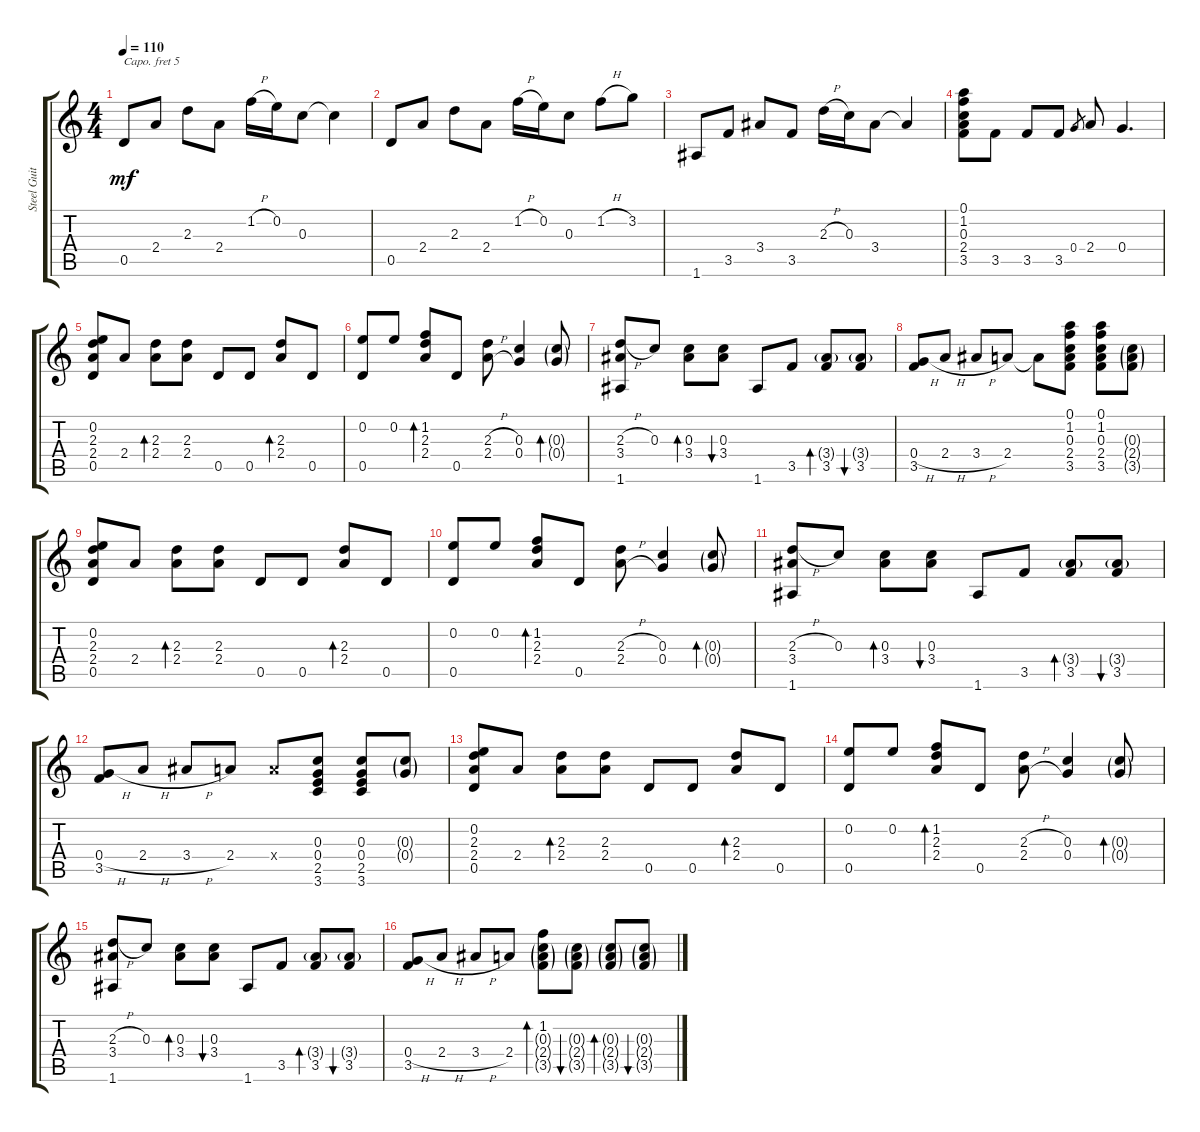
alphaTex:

\track ("Steel Guitar" "Steel Guit") {instrument acousticguitarsteel}
\staff {score tabs}
\capo 5
\tuning (E4 B3 G3 D3 A2 E2) {hide}
\ts (4 4)
\tempo 110
\clef g2
\ks c
0.5.8{dy mf instrument acousticguitarsteel} 2.4.8 2.3.8 2.4.8 1.2{h}.16 0.2.16 0.3.8 0.3{t}.4 |
0.5.8 2.4.8 2.3.8 2.4.8 1.2{h}.16 0.2.16 0.3.8 1.2{h}.8 3.2.8 |
1.6.8 3.5.8 3.4.8 3.5.8 2.3{h}.16 0.3.16 3.4.8 3.4{t}.4 |
(0.1 1.2 0.3 2.4 3.5).8 3.5.8 3.5.8 3.5.8 0.4.8{gr} 2.4.8 0.4.4{d} |
(0.2 2.3 2.4 0.5).8 2.4.8 (2.3 2.4).8{bd 30} (2.3 2.4).8 0.5.8 0.5.8 (2.3 2.4).8{bd 30} 0.5.8 |
(0.2 0.5).8 0.2.8 (1.2 2.3 2.4).8{bd 30} 0.5.8 (2.3{h} 2.4{h}).8 (0.3 0.4).4 (0.3{g} 0.4{g}).8{bd 30} |
(2.3{h} 3.4 1.6).8 0.3.8 (0.3 3.4).8{bd 30} (0.3 3.4).8{bu 30} 1.6.8 3.5.8 (3.4{g} 3.5).8{bd 30} (3.4{g} 3.5).8{bu 30} |
(0.4{h} 3.5).8 2.4{h}.8 3.4{h}.8 2.4.8 2.4{t}.8 (0.1 1.2 0.3 2.4 3.5).8 (0.1 1.2 0.3 2.4 3.5).8 (0.3{g} 2.4{g} 3.5{g}).8 |
(0.2 2.3 2.4 0.5).8 2.4.8 (2.3 2.4).8{bd 30} (2.3 2.4).8 0.5.8 0.5.8 (2.3 2.4).8{bd 30} 0.5.8 |
(0.2 0.5).8 0.2.8 (1.2 2.3 2.4).8{bd 30} 0.5.8 (2.3{h} 2.4{h}).8 (0.3 0.4).4 (0.3{g} 0.4{g}).8{bd 30} |
(2.3{h} 3.4 1.6).8 0.3.8 (0.3 3.4).8{bd 30} (0.3 3.4).8{bu 30} 1.6.8 3.5.8 (3.4{g} 3.5).8{bd 30} (3.4{g} 3.5).8{bu 30} |
(0.4{h} 3.5).8 2.4{h}.8 3.4{h}.8 2.4.8 2.4{x}.8 (0.3 0.4 2.5 3.6).8 (0.3 0.4 2.5 3.6).8 (0.3{g} 0.4{g}).8 |
(0.2 2.3 2.4 0.5).8 2.4.8 (2.3 2.4).8{bd 30} (2.3 2.4).8 0.5.8 0.5.8 (2.3 2.4).8{bd 30} 0.5.8 |
(0.2 0.5).8 0.2.8 (1.2 2.3 2.4).8{bd 30} 0.5.8 (2.3{h} 2.4{h}).8 (0.3 0.4).4 (0.3{g} 0.4{g}).8{bd 30} |
(2.3{h} 3.4 1.6).8 0.3.8 (0.3 3.4).8{bd 30} (0.3 3.4).8{bu 30} 1.6.8 3.5.8 (3.4{g} 3.5).8{bd 30} (3.4{g} 3.5).8{bu 30} |
(0.4{h} 3.5).8 2.4{h}.8 3.4{h}.8 2.4.8 (1.2 0.3{g} 2.4{g} 3.5{g}).8{bd 30} (0.3{g} 2.4{g} 3.5{g}).8{bu 30} (0.3{g} 2.4{g} 3.5{g}).8{bd 30} (0.3{g} 2.4{g} 3.5{g}).8{bu 30}
